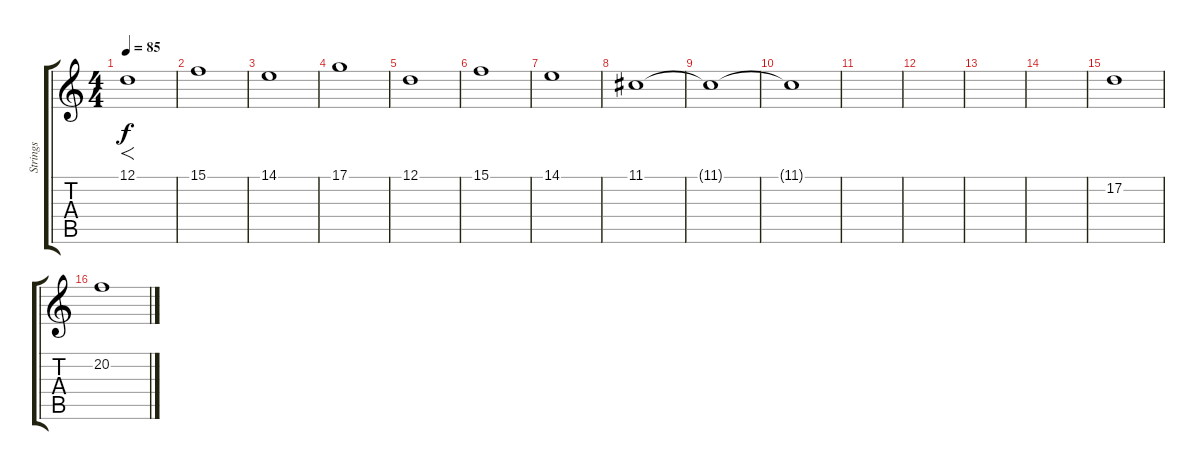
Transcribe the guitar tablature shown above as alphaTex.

\track ("Strings" "Strings") {instrument stringensemble1}
\staff {score tabs}
\tuning (D4 A3 F3 C3 G2 D2) {hide}
\ts (4 4)
\tempo 85
\clef g2
\ks c
12.1.1{f dy f} |
15.1.1 |
14.1.1 |
17.1.1 |
12.1.1 |
15.1.1 |
14.1.1 |
11.1.1 |
11.1{t}.1 |
11.1{t}.1 |
|
|
|
|
17.2.1 |
20.2.1
